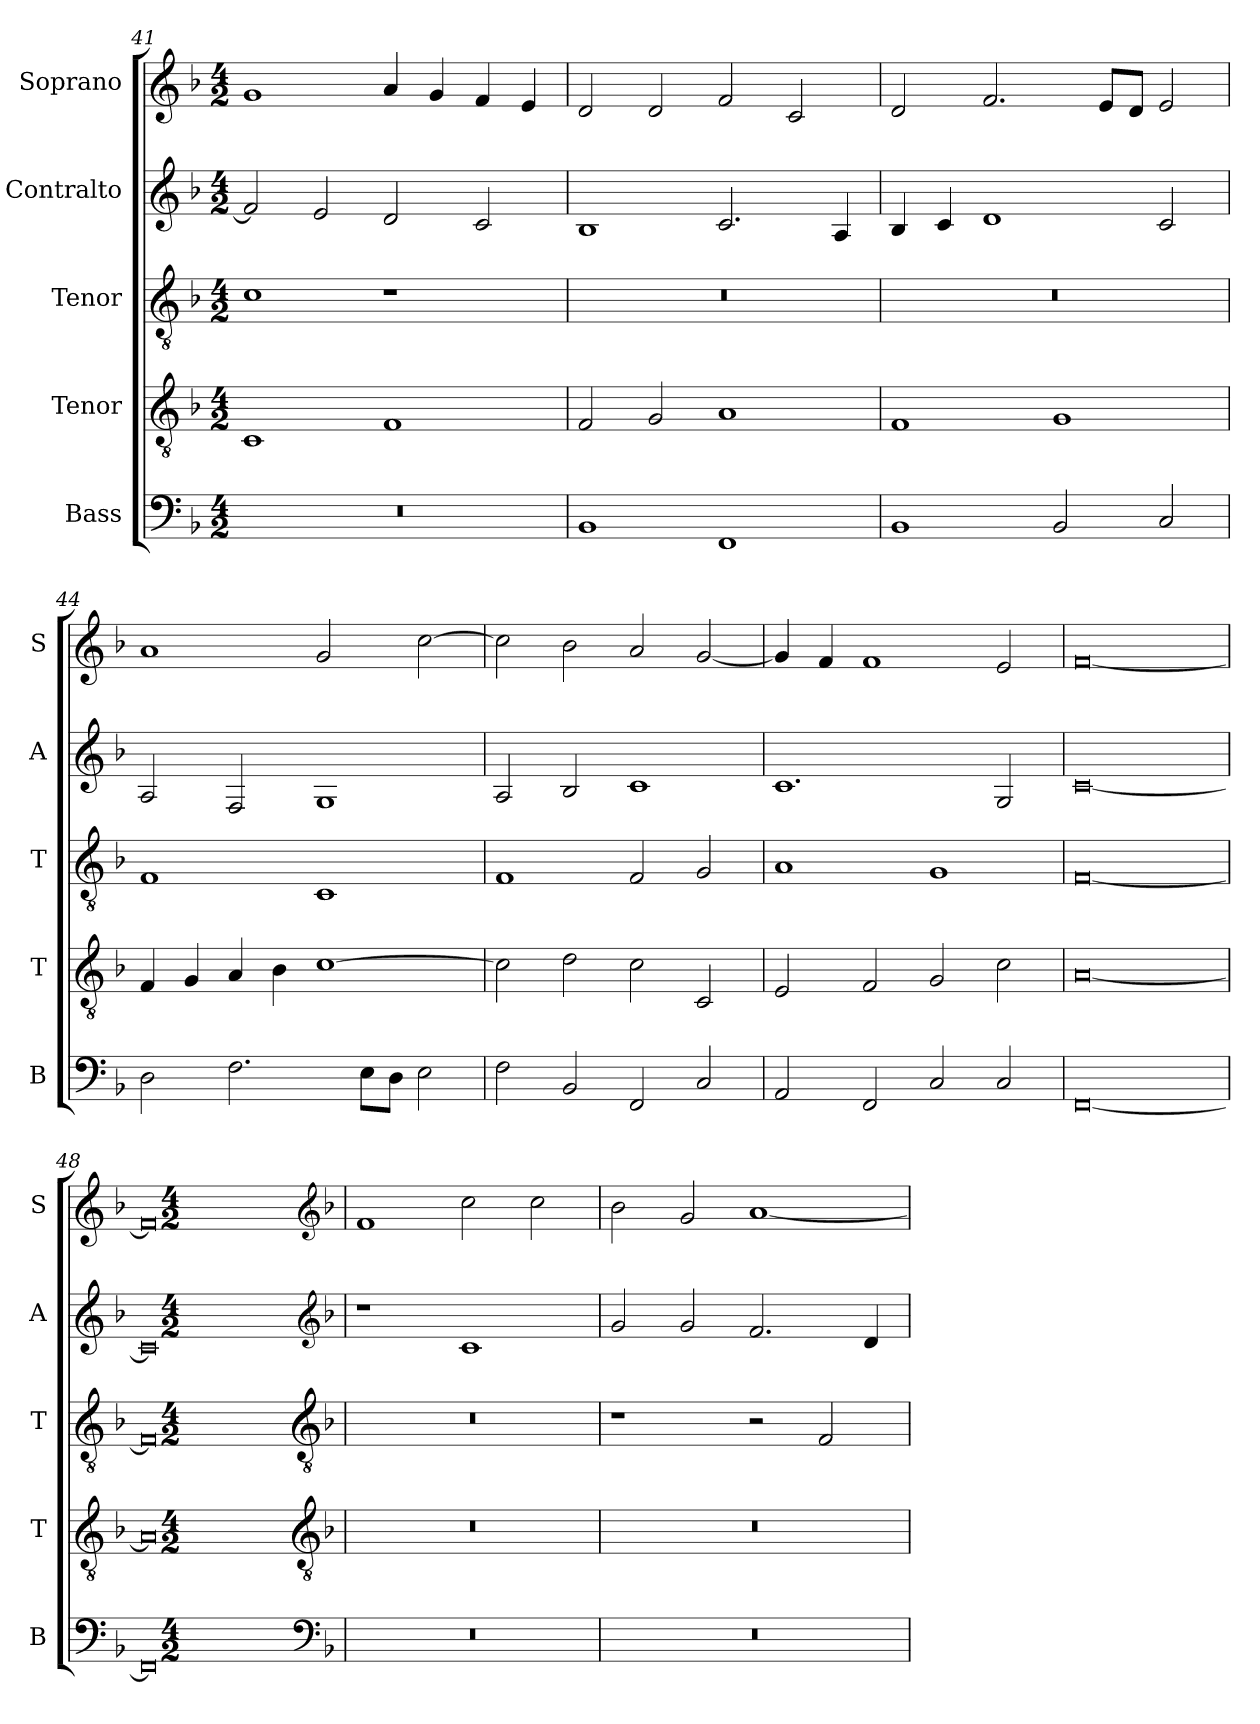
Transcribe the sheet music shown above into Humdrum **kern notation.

**kern	**kern	**kern	**kern	**kern
*part5	*part4	*part3	*part2	*part1
*staff5	*staff4	*staff3	*staff2	*staff1
*I"Bass	*I"Tenor	*I"Tenor	*I"Contralto	*I"Soprano
*I'B	*I'T	*I'T	*I'A	*I'S
*clefF4	*clefGv2	*clefGv2	*clefG2	*clefG2
*k[b-]	*k[b-]	*k[b-]	*k[b-]	*k[b-]
*F:ion	*F:ion	*F:ion	*F:ion	*F:ion
*M4/2	*M4/2	*M4/2	*M4/2	*M4/2
=41	=41	=41	=41	=41
0r	1C	1c	2f]	1g
.	.	.	2e	.
.	1F	1r	2d	4a
.	.	.	.	4g
.	.	.	2c	4f
.	.	.	.	4e
=42	=42	=42	=42	=42
1BB-	2F	0r	1B-	2d
.	2G	.	.	2d
1FF	1A	.	2.c	2f
.	.	.	.	2c
.	.	.	4A	.
=43	=43	=43	=43	=43
1BB-	1F	0r	4B-	2d
.	.	.	4c	.
.	.	.	1d	2.f
2BB-	1G	.	.	.
.	.	.	.	8e/L
.	.	.	.	8d/J
2C	.	.	2c	2e
=44	=44	=44	=44	=44
2D	4F	1F	2A	1a
.	4G	.	.	.
2.F	4A	.	2F	.
.	4B-	.	.	.
.	[1c	1C	1G	2g
8E\L	.	.	.	.
8D\J	.	.	.	.
2E	.	.	.	[2cc
=45	=45	=45	=45	=45
2F	2c]	1F	2A	2cc]
2BB-	2d	.	2B-	2b-
2FF	2c	2F	1c	2a
2C	2C	2G	.	[2g
=46	=46	=46	=46	=46
2AA	2E	1A	1.c	4g]
.	.	.	.	4f
2FF	2F	.	.	1f
2C	2G	1G	.	.
2C	2c	.	2G	2e
=47	=47	=47	=47	=47
[0FF	[0A	[0F	[0c	[0f
=48	=48	=48	=48	=48
0FF]	0A]	0F]	0c]	0f]
*clefF4	*clefGv2	*clefGv2	*clefG2	*clefG2
*k[b-]	*k[b-]	*k[b-]	*k[b-]	*k[b-]
*F:ion	*F:ion	*F:ion	*F:ion	*F:ion
*M4/2	*M4/2	*M4/2	*M4/2	*M4/2
=49	=49	=49	=49	=49
0r	0r	0r	1r	1f
.	.	.	1c	2cc
.	.	.	.	2cc
=50	=50	=50	=50	=50
0r	0r	1r	2g	2b-
.	.	.	2g	2g
.	.	2r	2.f	[1a
.	.	2F	.	.
.	.	.	4d	.
=	=	=	=	=
*-	*-	*-	*-	*-
